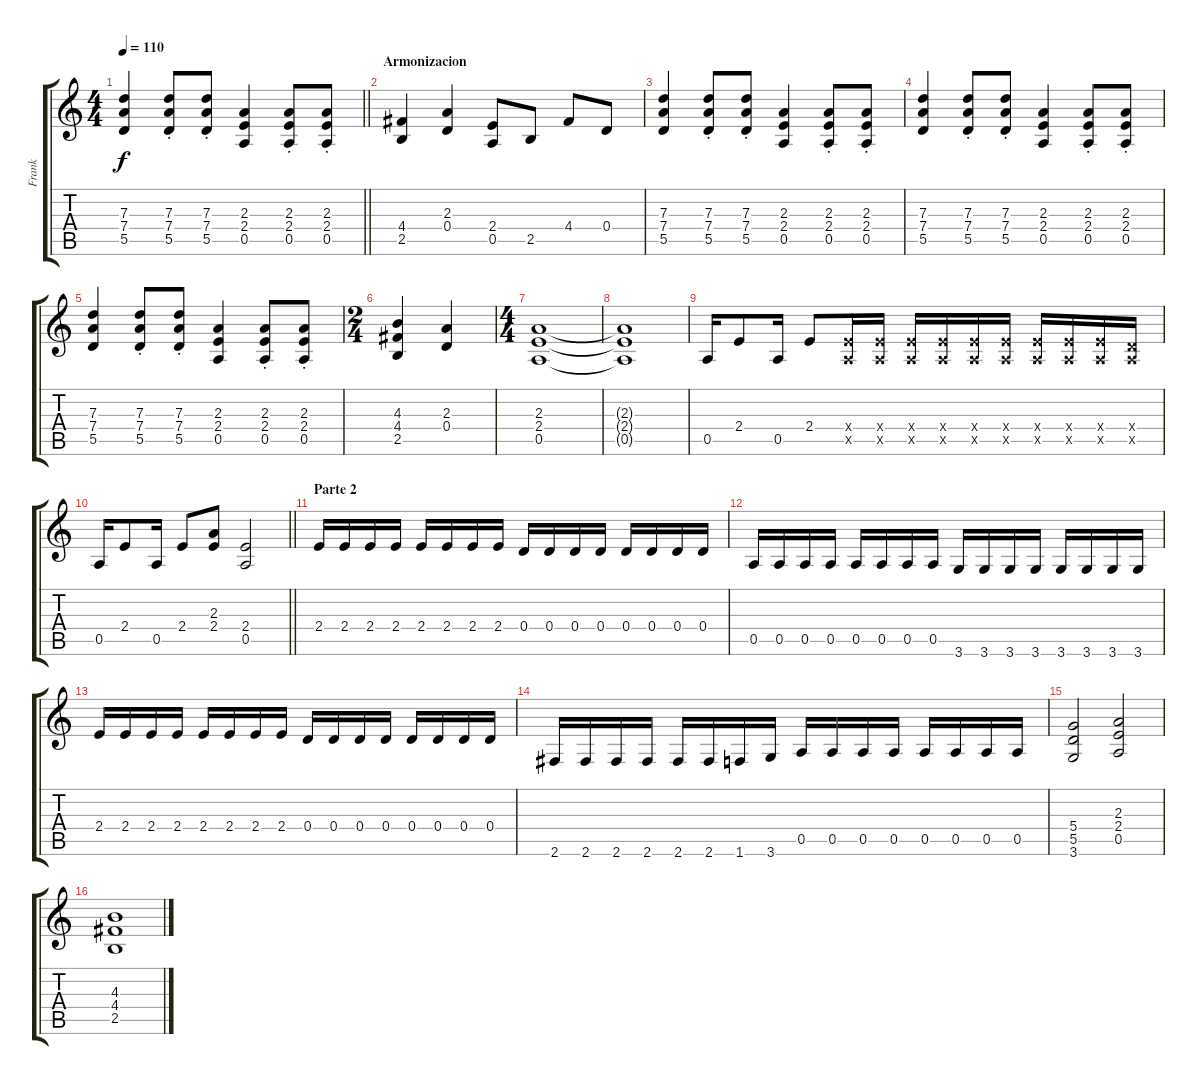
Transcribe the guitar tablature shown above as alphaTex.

\track ("Frank" "Frank") {instrument distortionguitar}
\staff {score tabs}
\tuning (E4 B3 G3 D3 A2 E2) {hide}
\ts (4 4)
\tempo 110
\clef g2
\barLineRight lightlight
\ks c
(7.3 7.4 5.5).4{dy f} (7.3 7.4 5.5{st}).8 (7.3 7.4 5.5{st}).8 (2.3 2.4 0.5).4 (2.3 2.4 0.5{st}).8 (2.3 2.4 0.5{st}).8 |
\section ("" "Armonizacion")
(4.4 2.5).4 (2.3 0.4).4 (2.4 0.5).8 2.5.8 4.4.8 0.4.8 |
(7.3 7.4 5.5).4 (7.3 7.4 5.5{st}).8 (7.3 7.4 5.5{st}).8 (2.3 2.4 0.5).4 (2.3 2.4 0.5{st}).8 (2.3 2.4 0.5{st}).8 |
(7.3 7.4 5.5).4 (7.3 7.4 5.5{st}).8 (7.3 7.4 5.5{st}).8 (2.3 2.4 0.5).4 (2.3 2.4 0.5{st}).8 (2.3 2.4 0.5{st}).8 |
(7.3 7.4 5.5).4 (7.3 7.4 5.5{st}).8 (7.3 7.4 5.5{st}).8 (2.3 2.4 0.5).4 (2.3 2.4 0.5{st}).8 (2.3 2.4 0.5{st}).8 |
\ts (2 4)
(4.3 4.4 2.5).4 (2.3 0.4).4 |
\ts (4 4)
(2.3 2.4 0.5).1 |
(2.3{t} 2.4{t} 0.5{t}).1 |
0.5.16 2.4.8 0.5.16 2.4.8 (2.4{x} 0.5{x}).16 (2.4{x} 0.5{x}).16 (2.4{x} 0.5{x}).16 (2.4{x} 0.5{x}).16 (2.4{x} 0.5{x}).16 (2.4{x} 0.5{x}).16 (2.4{x} 0.5{x}).16 (2.4{x} 0.5{x}).16 (2.4{x} 0.5{x}).16 (0.4{x} 0.5{x}).16 |
\barLineRight lightlight
0.5.16 2.4.8 0.5.16 2.4.8 (2.3 2.4).8 (2.4 0.5).2 |
\section ("" "Parte 2")
2.4.16 2.4.16 2.4.16 2.4.16 2.4.16 2.4.16 2.4.16 2.4.16 0.4.16 0.4.16 0.4.16 0.4.16 0.4.16 0.4.16 0.4.16 0.4.16 |
0.5.16 0.5.16 0.5.16 0.5.16 0.5.16 0.5.16 0.5.16 0.5.16 3.6.16 3.6.16 3.6.16 3.6.16 3.6.16 3.6.16 3.6.16 3.6.16 |
2.4.16 2.4.16 2.4.16 2.4.16 2.4.16 2.4.16 2.4.16 2.4.16 0.4.16 0.4.16 0.4.16 0.4.16 0.4.16 0.4.16 0.4.16 0.4.16 |
2.6.16 2.6.16 2.6.16 2.6.16 2.6.16 2.6.16 1.6.16 3.6.16 0.5.16 0.5.16 0.5.16 0.5.16 0.5.16 0.5.16 0.5.16 0.5.16 |
(5.4 5.5 3.6).2 (2.3 2.4 0.5).2 |
(4.3 4.4 2.5).1
